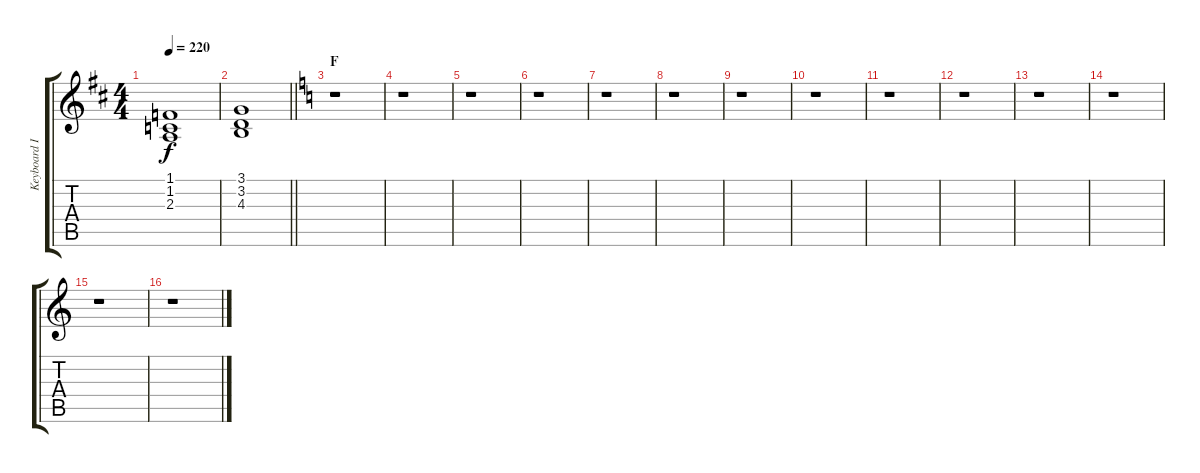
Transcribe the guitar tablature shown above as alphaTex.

\track ("Keyboard I" "Keyboard I") {instrument drawbarorgan}
\staff {score tabs}
\tuning (E4 B3 G3 D3 A2 E2) {hide}
\ts (4 4)
\tempo 220
\clef g2
\ks d
(1.1 1.2 2.3).1{dy f} |
\barLineRight lightlight
(3.1 3.2 4.3).1 |
\section ("" "F")
\ks c
r.1{volume 12} |
r.1 |
r.1 |
r.1 |
r.1 |
r.1 |
r.1 |
r.1 |
r.1 |
r.1 |
r.1 |
r.1 |
r.1 |
r.1
